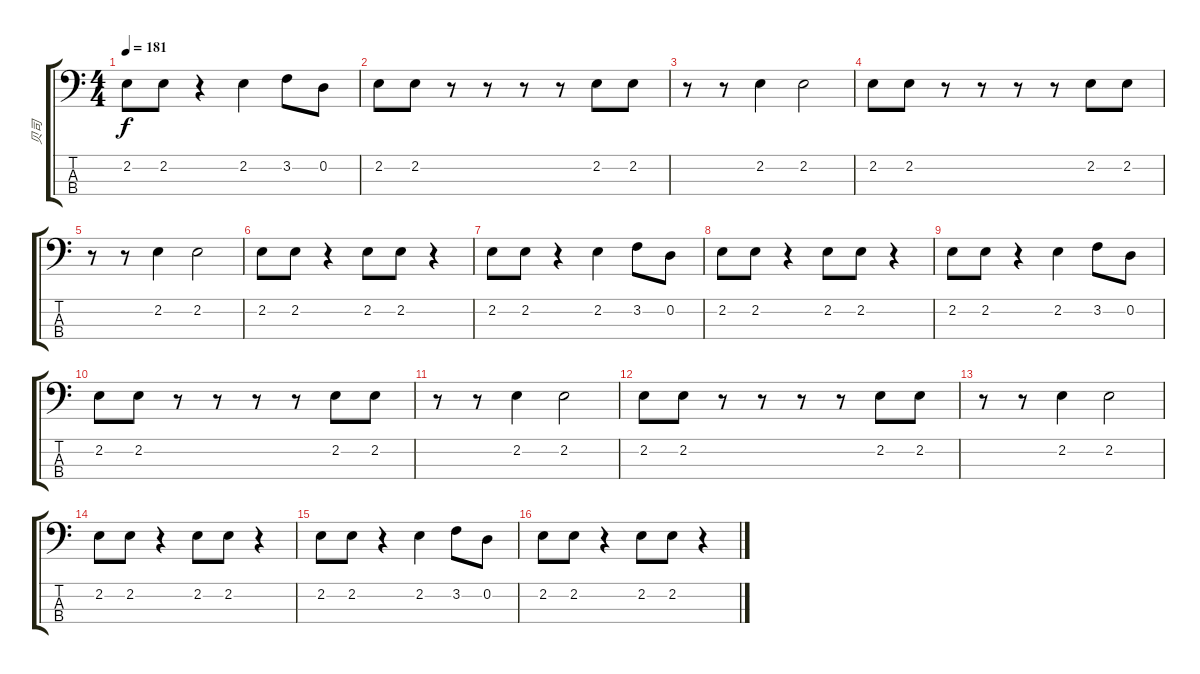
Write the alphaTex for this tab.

\track ("贝司" "贝司") {instrument electricbassfinger}
\staff {score tabs}
\tuning (G2 D2 A1 E1) {hide}
\ts (4 4)
\tempo 181
\clef f4
\ks c
2.2.8{dy f} 2.2.8 r.4 2.2.4 3.2.8 0.2.8 |
2.2.8 2.2.8 r.8 r.8 r.8 r.8 2.2.8 2.2.8 |
r.8 r.8 2.2.4 2.2.2 |
2.2.8 2.2.8 r.8 r.8 r.8 r.8 2.2.8 2.2.8 |
r.8 r.8 2.2.4 2.2.2 |
2.2.8 2.2.8 r.4 2.2.8 2.2.8 r.4 |
2.2.8 2.2.8 r.4 2.2.4 3.2.8 0.2.8 |
2.2.8 2.2.8 r.4 2.2.8 2.2.8 r.4 |
2.2.8 2.2.8 r.4 2.2.4 3.2.8 0.2.8 |
2.2.8 2.2.8 r.8 r.8 r.8 r.8 2.2.8 2.2.8 |
r.8 r.8 2.2.4 2.2.2 |
2.2.8 2.2.8 r.8 r.8 r.8 r.8 2.2.8 2.2.8 |
r.8 r.8 2.2.4 2.2.2 |
2.2.8 2.2.8 r.4 2.2.8 2.2.8 r.4 |
2.2.8 2.2.8 r.4 2.2.4 3.2.8 0.2.8 |
2.2.8 2.2.8 r.4 2.2.8 2.2.8 r.4
